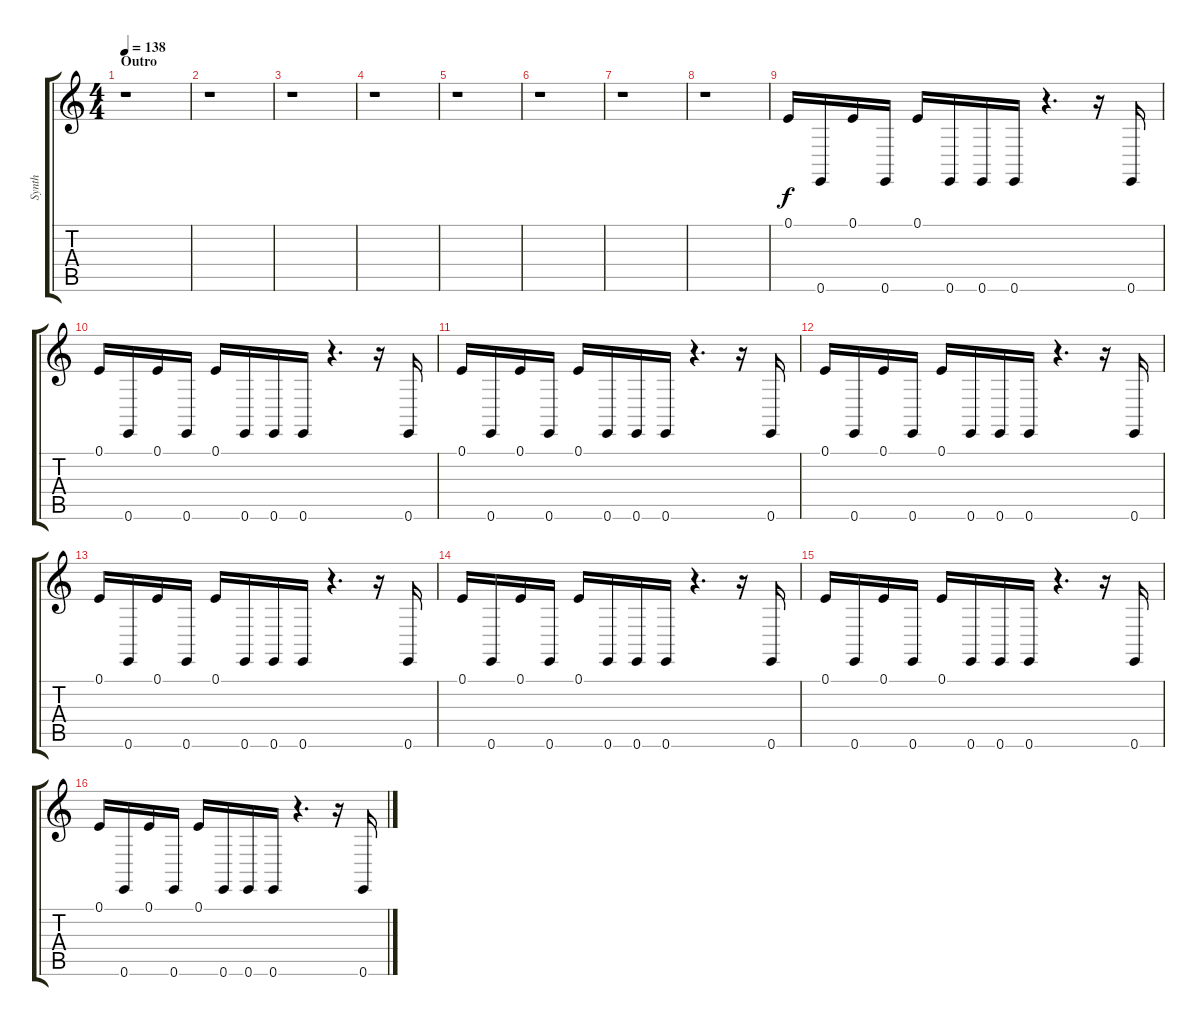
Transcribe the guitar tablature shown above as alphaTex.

\track ("Synth" "Synth") {instrument synthbrass1}
\staff {score tabs}
\tuning (E4 B3 G3 D3 A2 E2) {hide}
\ts (4 4)
\section ("" "Outro")
\tempo 138
\clef g2
\ks c
r.1{dy f} |
r.1 |
r.1 |
r.1 |
r.1 |
r.1 |
r.1 |
r.1 |
0.1.16 0.6.16 0.1.16 0.6.16 0.1.16 0.6.16 0.6.16 0.6.16 r.4{d} r.16 0.6.16 |
0.1.16 0.6.16 0.1.16 0.6.16 0.1.16 0.6.16 0.6.16 0.6.16 r.4{d} r.16 0.6.16 |
0.1.16 0.6.16 0.1.16 0.6.16 0.1.16 0.6.16 0.6.16 0.6.16 r.4{d} r.16 0.6.16 |
0.1.16 0.6.16 0.1.16 0.6.16 0.1.16 0.6.16 0.6.16 0.6.16 r.4{d} r.16 0.6.16 |
0.1.16 0.6.16 0.1.16 0.6.16 0.1.16 0.6.16 0.6.16 0.6.16 r.4{d} r.16 0.6.16 |
0.1.16 0.6.16 0.1.16 0.6.16 0.1.16 0.6.16 0.6.16 0.6.16 r.4{d} r.16 0.6.16 |
0.1.16 0.6.16 0.1.16 0.6.16 0.1.16 0.6.16 0.6.16 0.6.16 r.4{d} r.16 0.6.16 |
0.1.16 0.6.16 0.1.16 0.6.16 0.1.16 0.6.16 0.6.16 0.6.16 r.4{d} r.16 0.6.16
